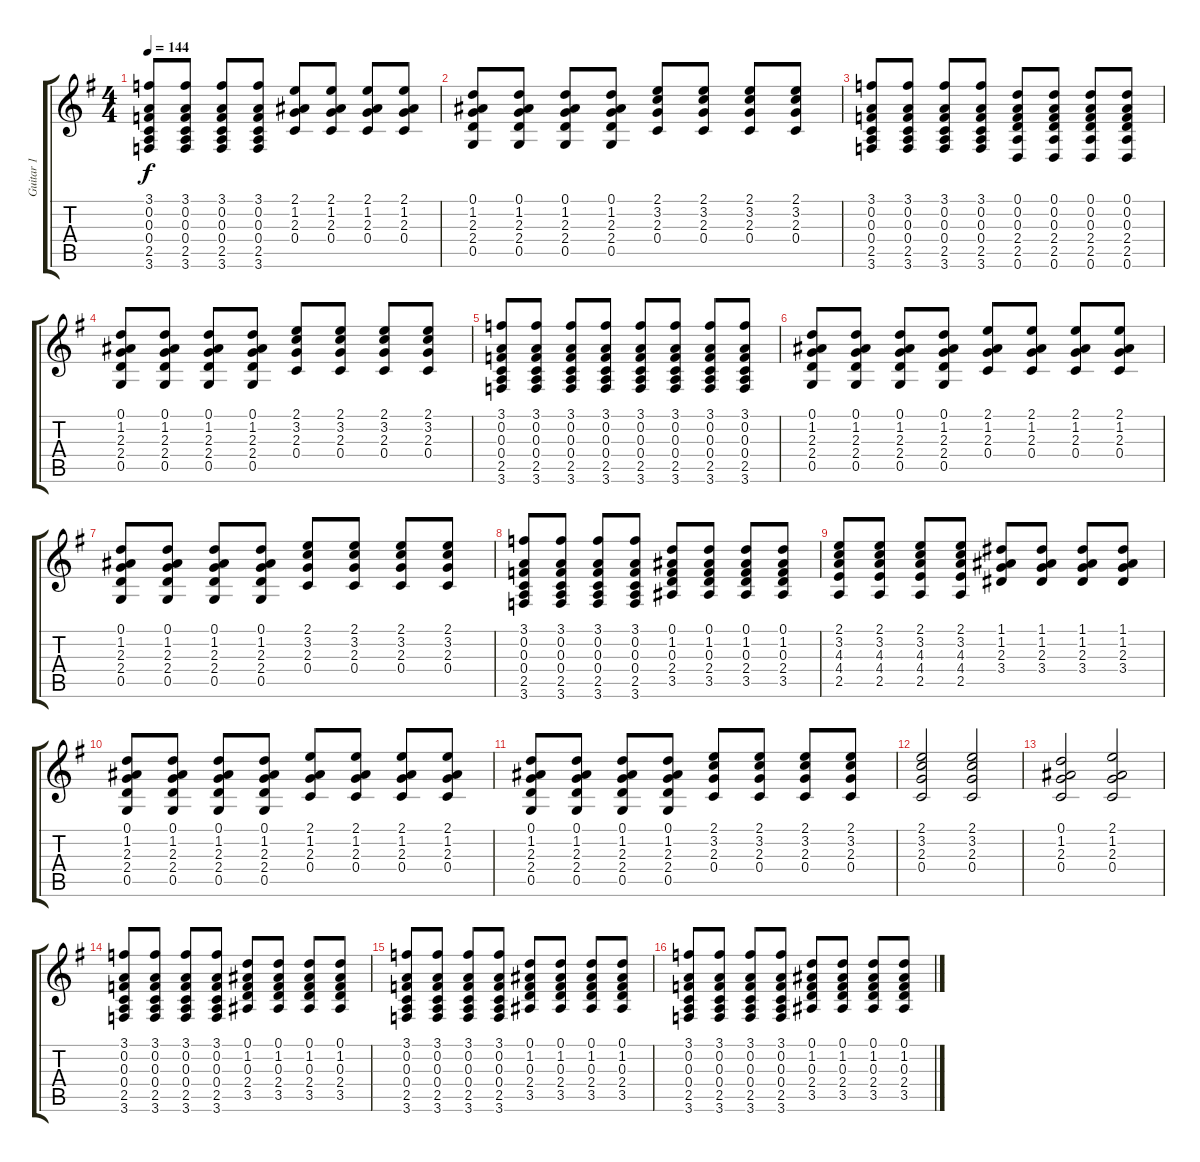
\track ("Guitar 1" "Guitar 1") {instrument electricguitarjazz}
\staff {score tabs}
\tuning (D4 A3 F3 C3 G2 D2) {hide}
\ts (4 4)
\tempo 144
\clef g2
\ks g
(3.1 0.2 0.3 0.4 2.5 3.6).8{dy f} (3.1 0.2 0.3 0.4 2.5 3.6).8 (3.1 0.2 0.3 0.4 2.5 3.6).8 (3.1 0.2 0.3 0.4 2.5 3.6).8 (2.1 1.2 2.3 0.4).8 (2.1 1.2 2.3 0.4).8 (2.1 1.2 2.3 0.4).8 (2.1 1.2 2.3 0.4).8 |
(0.1 1.2 2.3 2.4 0.5).8 (0.1 1.2 2.3 2.4 0.5).8 (0.1 1.2 2.3 2.4 0.5).8 (0.1 1.2 2.3 2.4 0.5).8 (2.1 3.2 2.3 0.4).8 (2.1 3.2 2.3 0.4).8 (2.1 3.2 2.3 0.4).8 (2.1 3.2 2.3 0.4).8 |
(3.1 0.2 0.3 0.4 2.5 3.6).8 (3.1 0.2 0.3 0.4 2.5 3.6).8 (3.1 0.2 0.3 0.4 2.5 3.6).8 (3.1 0.2 0.3 0.4 2.5 3.6).8 (0.1 0.2 0.3 2.4 2.5 0.6).8 (0.1 0.2 0.3 2.4 2.5 0.6).8 (0.1 0.2 0.3 2.4 2.5 0.6).8 (0.1 0.2 0.3 2.4 2.5 0.6).8 |
(0.1 1.2 2.3 2.4 0.5).8 (0.1 1.2 2.3 2.4 0.5).8 (0.1 1.2 2.3 2.4 0.5).8 (0.1 1.2 2.3 2.4 0.5).8 (2.1 3.2 2.3 0.4).8 (2.1 3.2 2.3 0.4).8 (2.1 3.2 2.3 0.4).8 (2.1 3.2 2.3 0.4).8 |
(3.1 0.2 0.3 0.4 2.5 3.6).8 (3.1 0.2 0.3 0.4 2.5 3.6).8 (3.1 0.2 0.3 0.4 2.5 3.6).8 (3.1 0.2 0.3 0.4 2.5 3.6).8 (3.1 0.2 0.3 0.4 2.5 3.6).8 (3.1 0.2 0.3 0.4 2.5 3.6).8 (3.1 0.2 0.3 0.4 2.5 3.6).8 (3.1 0.2 0.3 0.4 2.5 3.6).8 |
(0.1 1.2 2.3 2.4 0.5).8 (0.1 1.2 2.3 2.4 0.5).8 (0.1 1.2 2.3 2.4 0.5).8 (0.1 1.2 2.3 2.4 0.5).8 (2.1 1.2 2.3 0.4).8 (2.1 1.2 2.3 0.4).8 (2.1 1.2 2.3 0.4).8 (2.1 1.2 2.3 0.4).8 |
(0.1 1.2 2.3 2.4 0.5).8 (0.1 1.2 2.3 2.4 0.5).8 (0.1 1.2 2.3 2.4 0.5).8 (0.1 1.2 2.3 2.4 0.5).8 (2.1 3.2 2.3 0.4).8 (2.1 3.2 2.3 0.4).8 (2.1 3.2 2.3 0.4).8 (2.1 3.2 2.3 0.4).8 |
(3.1 0.2 0.3 0.4 2.5 3.6).8 (3.1 0.2 0.3 0.4 2.5 3.6).8 (3.1 0.2 0.3 0.4 2.5 3.6).8 (3.1 0.2 0.3 0.4 2.5 3.6).8 (0.1 1.2 0.3 2.4 3.5).8 (0.1 1.2 0.3 2.4 3.5).8 (0.1 1.2 0.3 2.4 3.5).8 (0.1 1.2 0.3 2.4 3.5).8 |
(2.1 3.2 4.3 4.4 2.5).8 (2.1 3.2 4.3 4.4 2.5).8 (2.1 3.2 4.3 4.4 2.5).8 (2.1 3.2 4.3 4.4 2.5).8 (1.1 1.2 2.3 3.4).8 (1.1 1.2 2.3 3.4).8 (1.1 1.2 2.3 3.4).8 (1.1 1.2 2.3 3.4).8 |
(0.1 1.2 2.3 2.4 0.5).8 (0.1 1.2 2.3 2.4 0.5).8 (0.1 1.2 2.3 2.4 0.5).8 (0.1 1.2 2.3 2.4 0.5).8 (2.1 1.2 2.3 0.4).8 (2.1 1.2 2.3 0.4).8 (2.1 1.2 2.3 0.4).8 (2.1 1.2 2.3 0.4).8 |
(0.1 1.2 2.3 2.4 0.5).8 (0.1 1.2 2.3 2.4 0.5).8 (0.1 1.2 2.3 2.4 0.5).8 (0.1 1.2 2.3 2.4 0.5).8 (2.1 3.2 2.3 0.4).8 (2.1 3.2 2.3 0.4).8 (2.1 3.2 2.3 0.4).8 (2.1 3.2 2.3 0.4).8 |
(2.1 3.2 2.3 0.4).2 (2.1 3.2 2.3 0.4).2 |
(0.1 1.2 2.3 0.4).2 (2.1 1.2 2.3 0.4).2 |
(3.1 0.2 0.3 0.4 2.5 3.6).8 (3.1 0.2 0.3 0.4 2.5 3.6).8 (3.1 0.2 0.3 0.4 2.5 3.6).8 (3.1 0.2 0.3 0.4 2.5 3.6).8 (0.1 1.2 0.3 2.4 3.5).8 (0.1 1.2 0.3 2.4 3.5).8 (0.1 1.2 0.3 2.4 3.5).8 (0.1 1.2 0.3 2.4 3.5).8 |
(3.1 0.2 0.3 0.4 2.5 3.6).8 (3.1 0.2 0.3 0.4 2.5 3.6).8 (3.1 0.2 0.3 0.4 2.5 3.6).8 (3.1 0.2 0.3 0.4 2.5 3.6).8 (0.1 1.2 0.3 2.4 3.5).8 (0.1 1.2 0.3 2.4 3.5).8 (0.1 1.2 0.3 2.4 3.5).8 (0.1 1.2 0.3 2.4 3.5).8 |
(3.1 0.2 0.3 0.4 2.5 3.6).8 (3.1 0.2 0.3 0.4 2.5 3.6).8 (3.1 0.2 0.3 0.4 2.5 3.6).8 (3.1 0.2 0.3 0.4 2.5 3.6).8 (0.1 1.2 0.3 2.4 3.5).8 (0.1 1.2 0.3 2.4 3.5).8 (0.1 1.2 0.3 2.4 3.5).8 (0.1 1.2 0.3 2.4 3.5).8
